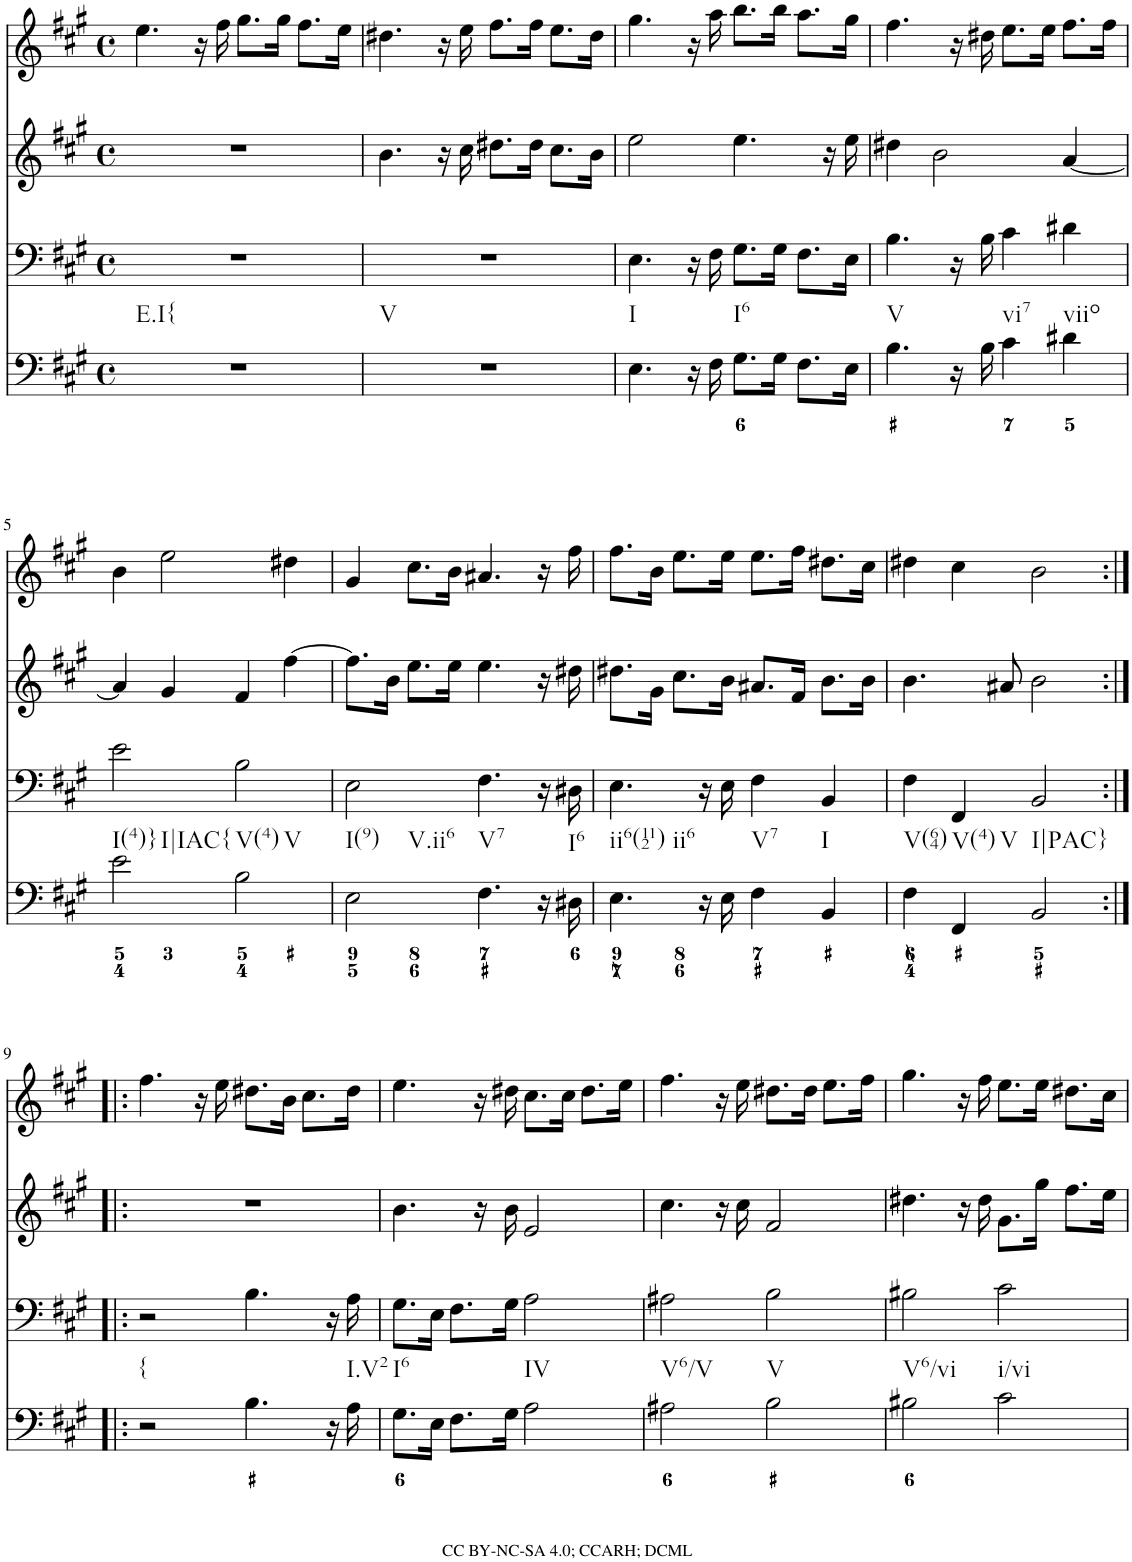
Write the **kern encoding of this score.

**kern	**kern	**kern	**kern
*part4	*part3	*part2	*part1
*staff4	*staff3	*staff2	*staff1
*I"Piano	*I"Piano	*I"Piano	*I"Piano
*I'Pno	*I'Pno	*I'Pno	*I'Pno
*clefF4	*clefF4	*clefG2	*clefG2
*k[f#c#g#]	*k[f#c#g#]	*k[f#c#g#]	*k[f#c#g#]
*A:	*A:	*A:	*A:
*M4/4	*M4/4	*M4/4	*M4/4
*met(c)	*met(c)	*met(c)	*met(c)
=1	=1	=1	=1
!	!LO:TX:b:t=E.I{	!	!
1r	1r	1r	4.ee\
.	.	.	16r
.	.	.	16ff#\
.	.	.	8.gg#\L
.	.	.	16gg#\Jk
.	.	.	8.ff#\L
.	.	.	16ee\Jk
=2	=2	=2	=2
!	!LO:TX:b:t=V	!	!
1r	1r	4.b\	4.dd#X\
.	.	16r	16r
.	.	16cc#\	16ee\
.	.	8.dd#X\L	8.ff#\L
.	.	16dd#\Jk	16ff#\Jk
.	.	8.cc#\L	8.ee\L
.	.	16b\Jk	16dd#\Jk
=3	=3	=3	=3
!	!LO:TX:b:t=I	!	!
4.E\	4.E\	2ee\	4.gg#\
16r	16r	.	16r
16F#\	16F#\	.	16aa\
!	!LO:TX:b:t=I6	!	!
8.G#\L	8.G#\L	4.ee\	8.bb\L
16G#\Jk	16G#\Jk	.	16bb\Jk
8.F#\L	8.F#\L	.	8.aa\L
.	.	16r	.
16E\Jk	16E\Jk	16ee\	16gg#\Jk
=4	=4	=4	=4
!	!LO:TX:b:t=V	!	!
4.B\	4.B\	4dd#X\	4.ff#\
.	.	2b\	.
16r	16r	.	16r
16B\	16B\	.	16dd#X\
!	!LO:TX:b:t=vi7	!	!
4c#\	4c#\	.	8.ee\L
.	.	.	16ee\Jk
!	!LO:TX:b:t=viio	!	!
4d#X\	4d#X\	[4a/	8.ff#\L
.	.	.	16ff#\Jk
!!LO:LB:g=z
=5	=5	=5	=5
!	!LO:TX:b:t=I(4)}	!	!
!	!LO:TX:b:t=I|IAC{	!	!
2e\	2e\	4a/]	4b\
.	.	4g#/	2ee\
!	!LO:TX:b:t=V(4)	!	!
!	!LO:TX:b:t=V	!	!
2B\	2B\	4f#/	.
.	.	[4ff#\	4dd#X\
=6	=6	=6	=6
!	!LO:TX:b:t=I(9)	!	!
!	!LO:TX:b:t=V.ii6	!	!
2E\	2E\	8.ff#\L]	4g#/
.	.	16b\Jk	.
.	.	8.ee\L	8.cc#\L
.	.	16ee\Jk	16b\Jk
!	!LO:TX:b:t=V7	!	!
4.F#\	4.F#\	4.ee\	4.a#X/
16r	16r	16r	16r
!	!LO:TX:b:t=I6	!	!
16D#X\	16D#X\	16dd#X\	16ff#\
=7	=7	=7	=7
!	!LO:TX:b:t=ii6(112)	!	!
!	!LO:TX:b:t=ii6	!	!
4.E\	4.E\	8.dd#X\L	8.ff#\L
.	.	16g#\Jk	16b\Jk
.	.	8.cc#\L	8.ee\L
16r	16r	.	.
16E\	16E\	16b\Jk	16ee\Jk
!	!LO:TX:b:t=V7	!	!
4F#\	4F#\	8.a#X/L	8.ee\L
.	.	16f#/Jk	16ff#\Jk
!	!LO:TX:b:t=I	!	!
4BB/	4BB/	8.b\L	8.dd#X\L
.	.	16b\Jk	16cc#\Jk
=8	=8	=8	=8
!	!LO:TX:b:t=V(64)	!	!
4F#\	4F#\	4.b\	4dd#X\
!	!LO:TX:b:t=V(4)	!	!
!	!LO:TX:b:t=V	!	!
4FF#/	4FF#/	.	4cc#\
.	.	8a#X/	.
!	!LO:TX:b:t=I|PAC}	!	!
2BB/	2BB/	2b\	2b\
!!LO:LB:g=z
=9:|!|:	=9:|!|:	=9:|!|:	=9:|!|:
!	!LO:TX:b:t={	!	!
2r	2r	1r	4.ff#\
.	.	.	16r
.	.	.	16ee\
4.B\	4.B\	.	8.dd#X\L
.	.	.	16b\Jk
.	.	.	8.cc#\L
16r	16r	.	.
!	!LO:TX:b:t=I.V2	!	!
16A\	16A\	.	16dd#\Jk
=10	=10	=10	=10
!	!LO:TX:b:t=I6	!	!
8.G#\L	8.G#\L	4.b\	4.ee\
16E\Jk	16E\Jk	.	.
8.F#\L	8.F#\L	.	.
.	.	16r	16r
16G#\Jk	16G#\Jk	16b\	16dd#X\
!	!LO:TX:b:t=IV	!	!
2A\	2A\	2e/	8.cc#\L
.	.	.	16cc#\Jk
.	.	.	8.dd#\L
.	.	.	16ee\Jk
=11	=11	=11	=11
!	!LO:TX:b:t=V6/V	!	!
2A#X\	2A#X\	4.cc#\	4.ff#\
.	.	16r	16r
.	.	16cc#\	16ee\
!	!LO:TX:b:t=V	!	!
2B\	2B\	2f#/	8.dd#X\L
.	.	.	16dd#\Jk
.	.	.	8.ee\L
.	.	.	16ff#\Jk
=12	=12	=12	=12
!	!LO:TX:b:t=V6/vi	!	!
2B#X\	2B#X\	4.dd#X\	4.gg#\
.	.	16r	16r
.	.	16dd#\	16ff#\
!	!LO:TX:b:t=i/vi	!	!
2c#\	2c#\	8.g#\L	8.ee\L
.	.	16gg#\Jk	16ee\Jk
.	.	8.ff#\L	8.dd#X\L
.	.	16ee\Jk	16cc#\Jk
=	=	=	=
*-	*-	*-	*-
